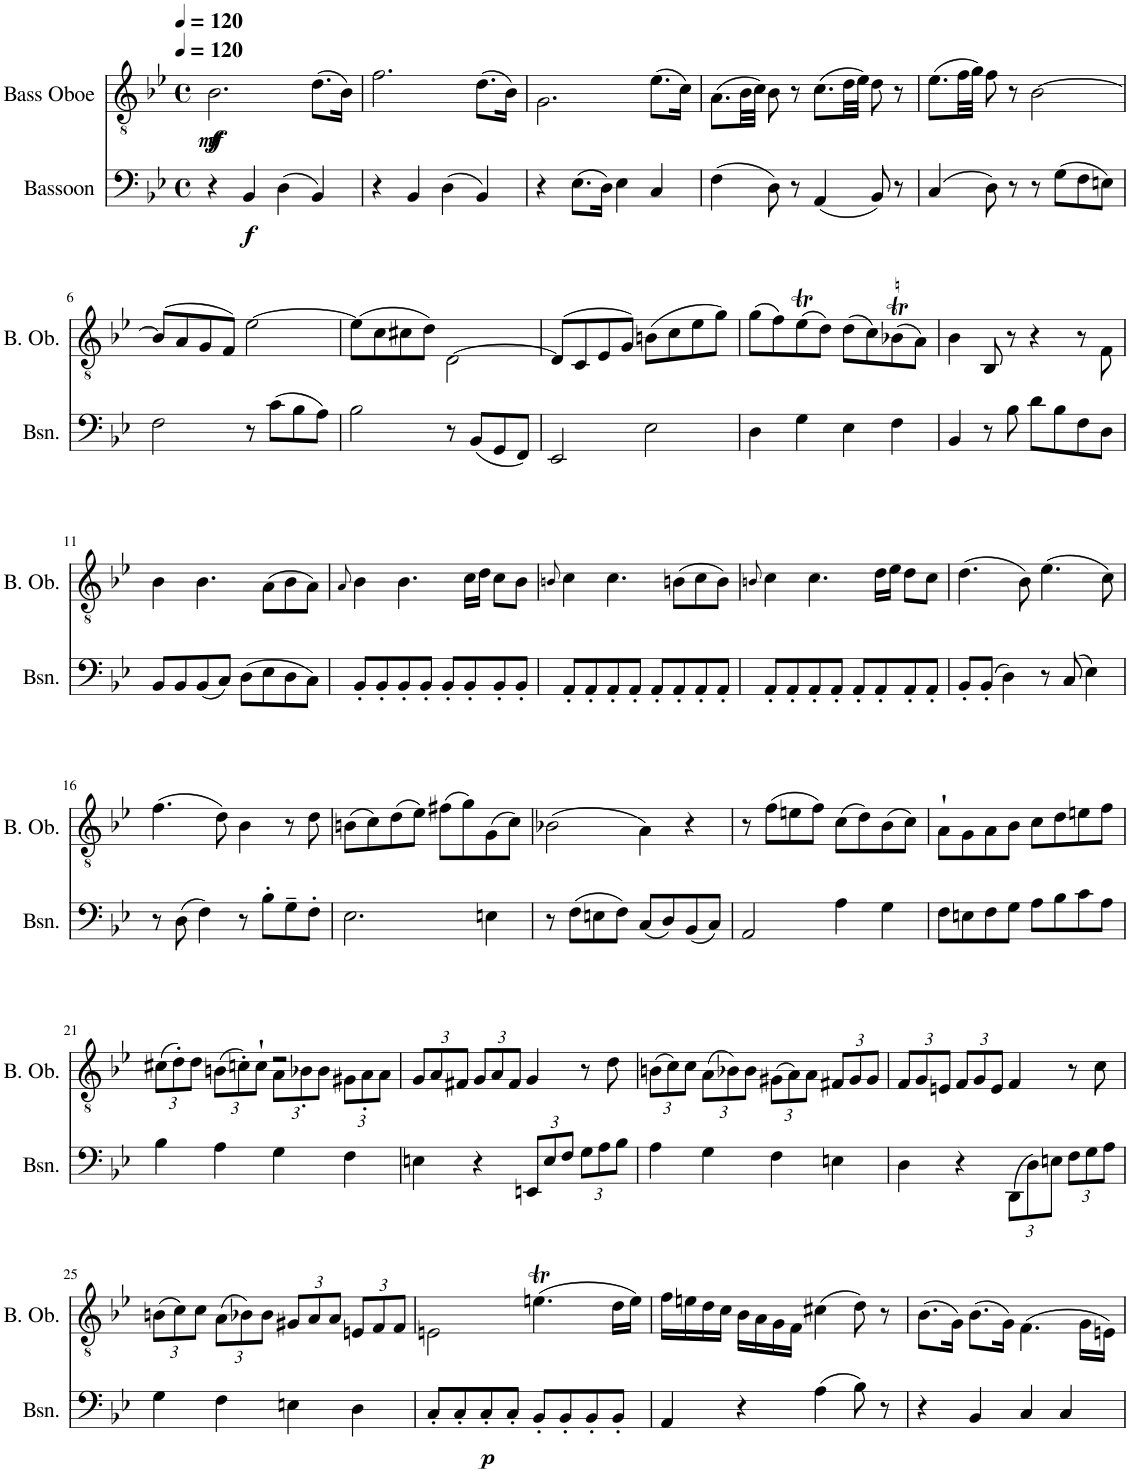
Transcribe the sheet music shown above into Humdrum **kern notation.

**kern	**dynam	**kern	**dynam
*part2	*part2	*part1	*part1
*staff2	*staff2	*staff1	*staff1
*I"Bassoon	*	*I"Bass Oboe	*
*I'Bsn.	*	*I'B. Ob.	*
*clefF4	*	*clefGv2	*
*k[b-e-]	*	*k[b-e-]	*
*M4/4	*	*M4/4	*
*met(c)	*	*met(c)	*
*MM120	*	*MM120	*
=1	=1	=1	=1
!	!	!	!LO:DY:b
!	!	!	!LO:DY:n=1:b
4r	.	2.B-\	mf f
!	!LO:DY:b	!	!
4BB-/	f	.	.
(>4D\	.	.	.
4BB-/)	.	(>8.d\L	.
.	.	16B-\Jk)	.
=2	=2	=2	=2
4r	.	2.f\	.
4BB-/	.	.	.
(>4D\	.	.	.
4BB-/)	.	(>8.d\L	.
.	.	16B-\Jk)	.
=3	=3	=3	=3
4r	.	2.G\	.
(>8.E-\L	.	.	.
16D\Jk)	.	.	.
4E-\	.	.	.
4C/	.	(>8.e-\L	.
.	.	16c\Jk)	.
=4	=4	=4	=4
(>4F\	.	(8.A\L	.
.	.	32B-\LL	.
.	.	32c\JJJ)	.
8D\)	.	8B-\	.
8r	.	8r	.
(<4AA/	.	(>8.c\L	.
.	.	32d\LL	.
.	.	32e-\JJJ)	.
8BB-/)	.	8d\	.
8r	.	8r	.
=5	=5	=5	=5
(>4C/	.	(>8.e-\L	.
.	.	32f\LL	.
.	.	32g\JJJ)	.
8D\)	.	8f\	.
8r	.	8r	.
8r	.	[2B-\	.
(>8G\L	.	.	.
8F\	.	.	.
8En\J)	.	.	.
!!LO:LB:g=z
=6	=6	=6	=6
2F\	.	(>8B-/L]	.
.	.	8A/	.
.	.	8G/	.
.	.	8F/J)	.
8r	.	[>2e-\	.
(>8c\L	.	.	.
8B-\	.	.	.
8A\J)	.	.	.
=7	=7	=7	=7
2B-\	.	(>8e-\L]	.
.	.	8c\	.
.	.	8c#X\	.
.	.	8d\J)	.
8r	.	[2D\	.
(<8BB-/L	.	.	.
8GG/	.	.	.
8FF/J)	.	.	.
=8	=8	=8	=8
2EE-/	.	(>8D/L]	.
.	.	8C/	.
.	.	8E-/	.
.	.	8G/J)	.
2E-\	.	(>8Bn\L	.
.	.	8c\	.
.	.	8e-\	.
.	.	8g\J)	.
=9	=9	=9	=9
4D\	.	(>8g\L	.
.	.	8f\)	.
4G\	.	(>8e-T\	.
.	.	8d\J)	.
4E-\	.	(>8d\L	.
.	.	8c\)	.
4F\	.	(>8B-XT\	.
.	.	8A\J)	.
=10	=10	=10	=10
4BB-/	.	4B-\	.
8r	.	8BB-/	.
8B-\	.	8r	.
8d\L	.	4r	.
8B-\	.	.	.
8F\	.	8r	.
8D\J	.	8F\	.
!!LO:LB:g=z
=11	=11	=11	=11
8BB-/L	.	4B-\	.
8BB-/	.	.	.
(<8BB-/	.	4.B-\	.
8C/J)	.	.	.
(>8D\L	.	.	.
8E-\	.	(>8A\L	.
8D\	.	8B-\	.
8C\J)	.	8A\J)	.
=12	=12	=12	=12
.	.	8qA/	.
8BB-'/L	.	4B-\	.
8BB-'/	.	.	.
8BB-'/	.	4.B-\	.
8BB-'/J	.	.	.
8BB-'/L	.	.	.
8BB-'/	.	16c\LL	.
.	.	16d\JJ	.
8BB-'/	.	8c\L	.
8BB-'/J	.	8B-\J	.
=13	=13	=13	=13
.	.	8qBn/	.
8AA'/L	.	4c\	.
8AA'/	.	.	.
8AA'/	.	4.c\	.
8AA'/J	.	.	.
8AA'/L	.	.	.
8AA'/	.	(>8Bn\L	.
8AA'/	.	8c\	.
8AA'/J	.	8B\J)	.
=14	=14	=14	=14
.	.	8qBn/	.
8AA'/L	.	4c\	.
8AA'/	.	.	.
8AA'/	.	4.c\	.
8AA'/J	.	.	.
8AA'/L	.	.	.
8AA'/	.	16d\LL	.
.	.	16e-\JJ	.
8AA'/	.	8d\L	.
8AA'/J	.	8c\J	.
=15	=15	=15	=15
8BB-'/L	.	(>4.d\	.
(>8BB-'/J	.	.	.
4D\)	.	.	.
.	.	8B-\)	.
8r	.	(>4.e-\	.
(>8C/	.	.	.
4E-\)	.	.	.
.	.	8c\)	.
!!LO:LB:g=z
=16	=16	=16	=16
8r	.	(>4.f\	.
(>8D\	.	.	.
4F\)	.	.	.
.	.	8d\)	.
8r	.	4B-\	.
8B-'\L	.	.	.
8G~\	.	8r	.
8F'\J	.	8d\	.
=17	=17	=17	=17
2.E-\	.	(>8Bn\L	.
.	.	8c\)	.
.	.	(>8d\	.
.	.	8e-\J)	.
.	.	(>8f#X\L	.
.	.	8g\)	.
4En\	.	(>8G\	.
.	.	8c\J)	.
=18	=18	=18	=18
8r	.	(>2B-X\	.
(>8F\L	.	.	.
8En\	.	.	.
8F\J)	.	.	.
(<8C/L	.	4A\)	.
8D/)	.	.	.
(<8BB-/	.	4r	.
8C/J)	.	.	.
=19	=19	=19	=19
2AA/	.	8r	.
.	.	(>8f\L	.
.	.	8en\	.
.	.	8f\J)	.
4A\	.	(>8c\L	.
.	.	8d\)	.
4G\	.	(>8B-\	.
.	.	8c\J)	.
=20	=20	=20	=20
8F\L	.	8A`\L	.
8En\	.	8G\	.
8F\	.	8A\	.
8G\J	.	8B-\J	.
8A\L	.	8c\L	.
8B-\	.	8d\	.
8c\	.	8en\	.
8A\J	.	8f\J	.
!!LO:LB:g=z
=21	=21	=21	=21
*	*	*Xbrackettup	*
*	*	*^	*
4B-\	.	(>12c#X\L	2ryy	.
.	.	12d'\)	.	.
.	.	12d\J	.	.
4A\	.	(>12Bn\L	.	.
.	.	12cn'\)	.	.
.	.	12c`\J	.	.
4G\	.	2r	12A\L	.
.	.	.	12B-X'\	.
.	.	.	12B-\J	.
4F\	.	.	12G#X\L	.
.	.	.	12A'\	.
.	.	.	12A\J	.
*	*	*v	*v	*
=22	=22	=22	=22
4En\	.	12G/L	.
.	.	12A/	.
.	.	12F#X/J	.
4r	.	12G/L	.
.	.	12A/	.
.	.	12F#/J	.
*Xbrackettup	*	*	*
12EEn/L	.	4G/	.
12E/	.	.	.
12F/J	.	.	.
12G\L	.	8r	.
12A\	.	.	.
.	.	8d\	.
12B-\J	.	.	.
=23	=23	=23	=23
4A\	.	(>12Bn\L	.
.	.	12c\)	.
.	.	12c\J	.
4G\	.	(>12A\L	.
.	.	12B-X\)	.
.	.	12B-\J	.
4F\	.	(>12G#X\L	.
.	.	12A\)	.
.	.	12A\J	.
4En\	.	12F#X/L	.
.	.	12G#/	.
.	.	12G#/J	.
=24	=24	=24	=24
4D\	.	12F/L	.
.	.	12G/	.
.	.	12En/J	.
4r	.	12F/L	.
.	.	12G/	.
.	.	12E/J	.
(>12DD\L	.	4F/	.
12D\)	.	.	.
12En\J	.	.	.
12F\L	.	8r	.
12G\	.	.	.
.	.	8c\	.
12A\J	.	.	.
!!LO:LB:g=z
=25	=25	=25	=25
4G\	.	(>12Bn\L	.
.	.	12c\)	.
.	.	12c\J	.
4F\	.	(>12A\L	.
.	.	12B-X\)	.
.	.	12B-\J	.
4En\	.	12G#X/L	.
.	.	12A/	.
.	.	12A/J	.
4D\	.	12En/L	.
.	.	12F/	.
.	.	12F/J	.
=26	=26	=26	=26
8C'/L	.	2En\	.
8C'/	.	.	.
!	!LO:DY:b	!	!
8C'/	p	.	.
8C'/J	.	.	.
8BB-'/L	.	(>4.ent\	.
8BB-'/	.	.	.
8BB-'/	.	.	.
8BB-'/J	.	16d\LL	.
.	.	16e\JJ)	.
=27	=27	=27	=27
4AA/	.	16f\LL	.
.	.	16en\	.
.	.	16d\	.
.	.	16c\JJ	.
4r	.	16B-\LL	.
.	.	16A\	.
.	.	16G\	.
.	.	16F\JJ	.
(>4A\	.	(>4c#X\	.
8B-\)	.	8d\)	.
8r	.	8r	.
=28	=28	=28	=28
4r	.	(>8.B-\L	.
.	.	16G\Jk)	.
4BB-/	.	(>8.B-\L	.
.	.	16G\Jk)	.
4C/	.	(>4.F\	.
4C/	.	.	.
.	.	16G\LL	.
.	.	16En\JJ)	.
=	=	=	=
*-	*-	*-	*-
